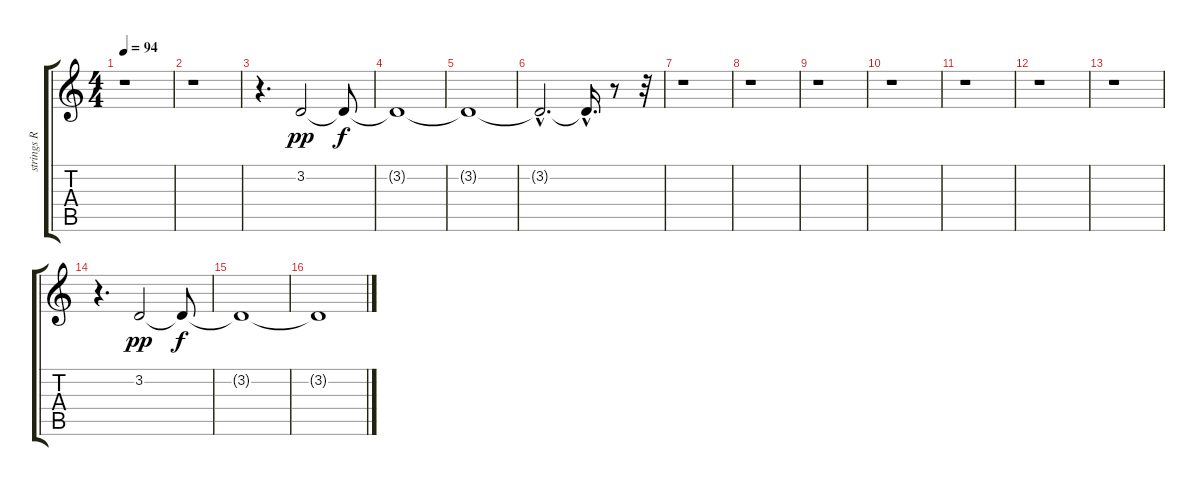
\track ("strings R" "strings R") {instrument tremolostrings}
\staff {score tabs}
\tuning (E4 B3 G3 D3 A2 E2) {hide}
\ts (4 4)
\tempo 94
\clef g2
\ks c
r.1{dy pp instrument tremolostrings} |
r.1 |
r.4{d} 3.2.2{volume 7} 3.2{t}.8{dy f} |
3.2{t}.1 |
3.2{t}.1 |
3.2{hac t}.2{d} 3.2{hac t}.16{d} r.8 r.32 |
r.1 |
r.1 |
r.1 |
r.1 |
r.1 |
r.1 |
r.1 |
r.4{d} 3.2.2{dy pp volume 10 balance 13} 3.2{t}.8{dy f} |
3.2{t}.1 |
3.2{t}.1
